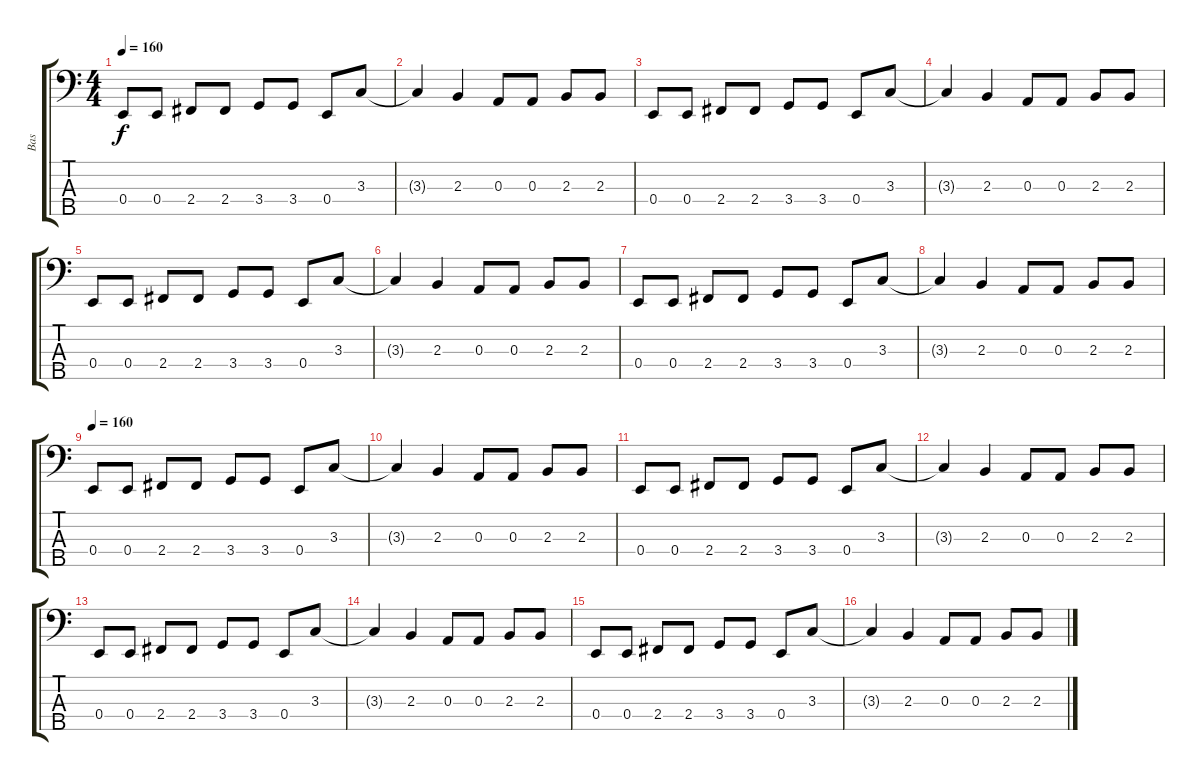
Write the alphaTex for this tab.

\track ("Bas" "Bas") {instrument electricbasspick}
\staff {score tabs}
\tuning (G2 D2 A1 E1 B0) {hide}
\ts (4 4)
\tempo 160
\clef f4
\ks c
0.4.8{dy f} 0.4.8 2.4.8 2.4.8 3.4.8 3.4.8 0.4.8 3.3.8 |
3.3{t}.4 2.3.4 0.3.8 0.3.8 2.3.8 2.3.8 |
0.4.8 0.4.8 2.4.8 2.4.8 3.4.8 3.4.8 0.4.8 3.3.8 |
3.3{t}.4 2.3.4 0.3.8 0.3.8 2.3.8 2.3.8 |
0.4.8 0.4.8 2.4.8 2.4.8 3.4.8 3.4.8 0.4.8 3.3.8 |
3.3{t}.4 2.3.4 0.3.8 0.3.8 2.3.8 2.3.8 |
0.4.8 0.4.8 2.4.8 2.4.8 3.4.8 3.4.8 0.4.8 3.3.8 |
3.3{t}.4 2.3.4 0.3.8 0.3.8 2.3.8 2.3.8 |
\tempo 160
0.4.8 0.4.8 2.4.8 2.4.8 3.4.8 3.4.8 0.4.8 3.3.8 |
3.3{t}.4 2.3.4 0.3.8 0.3.8 2.3.8 2.3.8 |
0.4.8 0.4.8 2.4.8 2.4.8 3.4.8 3.4.8 0.4.8 3.3.8 |
3.3{t}.4 2.3.4 0.3.8 0.3.8 2.3.8 2.3.8 |
0.4.8 0.4.8 2.4.8 2.4.8 3.4.8 3.4.8 0.4.8 3.3.8 |
3.3{t}.4 2.3.4 0.3.8 0.3.8 2.3.8 2.3.8 |
0.4.8 0.4.8 2.4.8 2.4.8 3.4.8 3.4.8 0.4.8 3.3.8 |
3.3{t}.4 2.3.4 0.3.8 0.3.8 2.3.8 2.3.8
